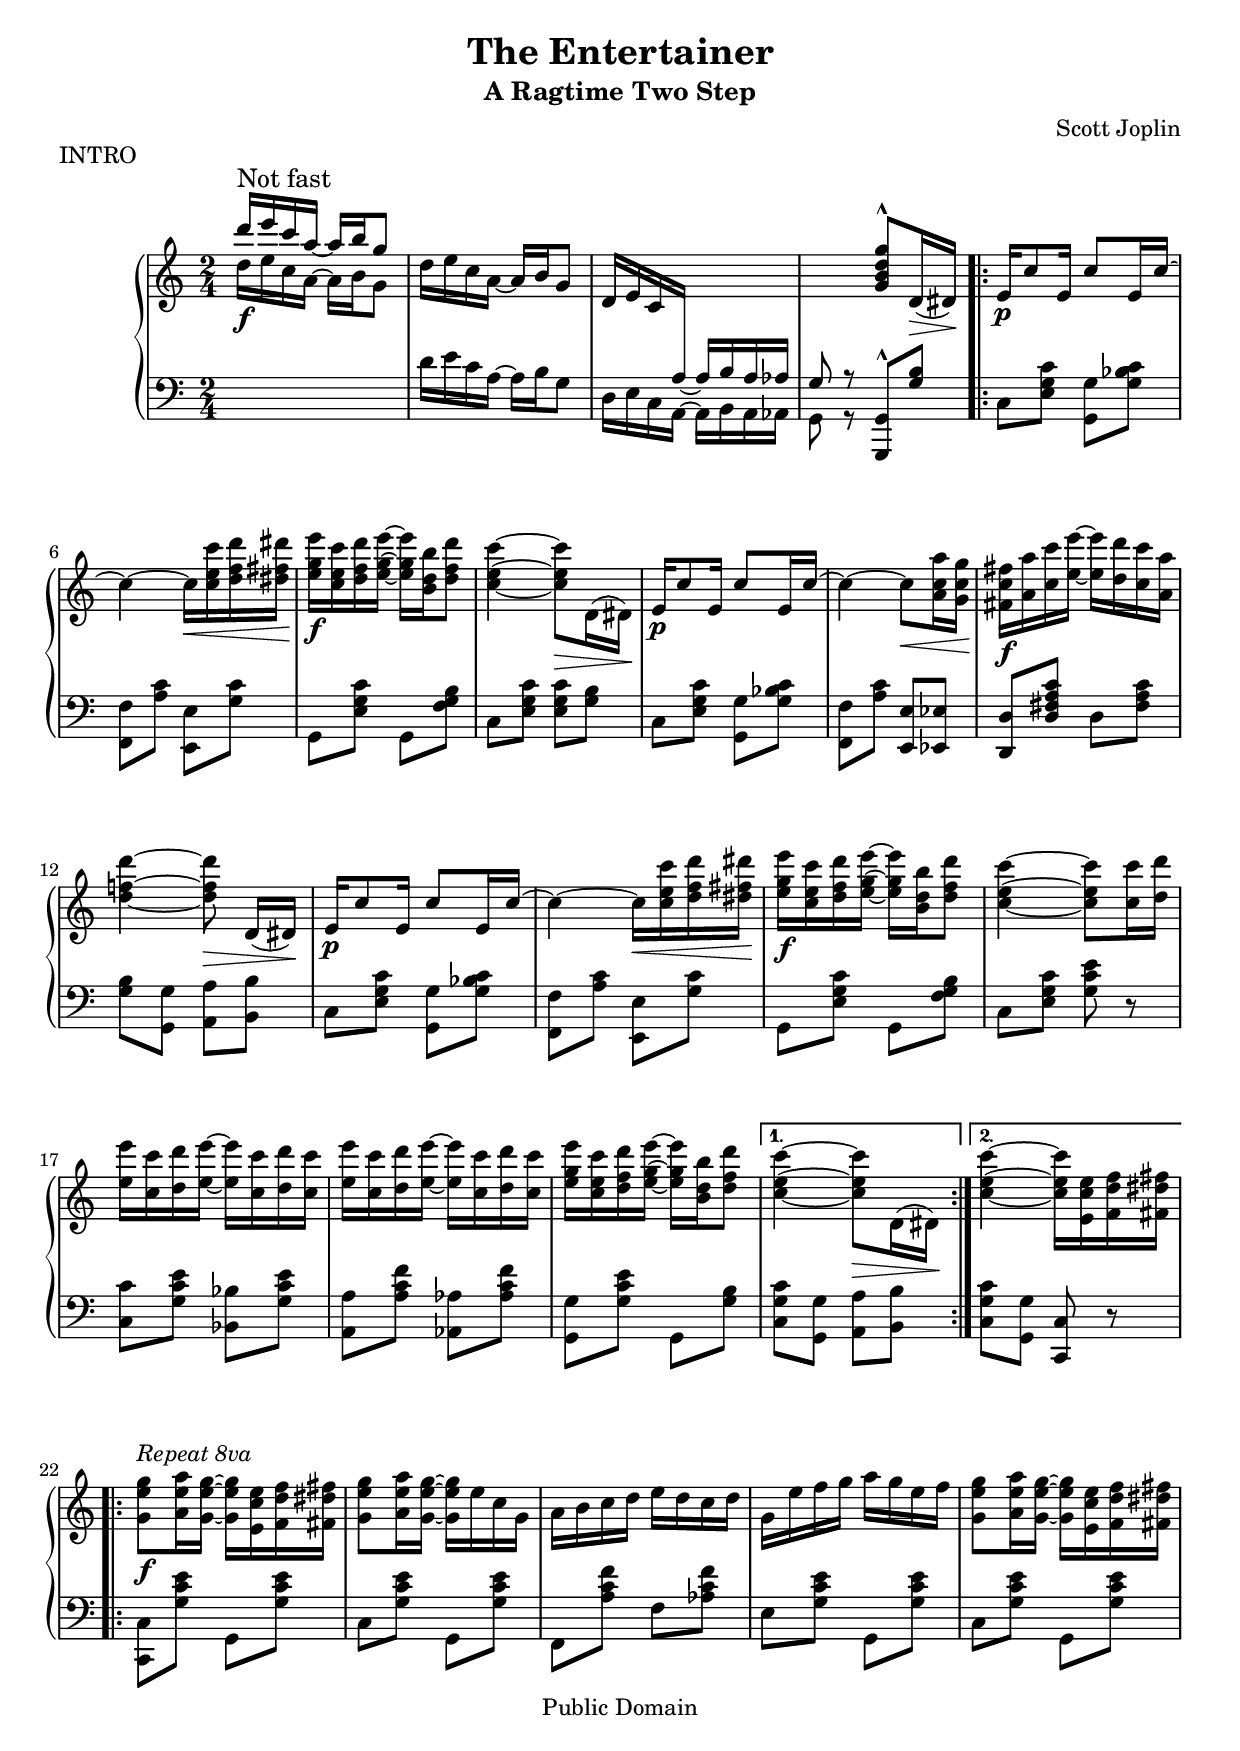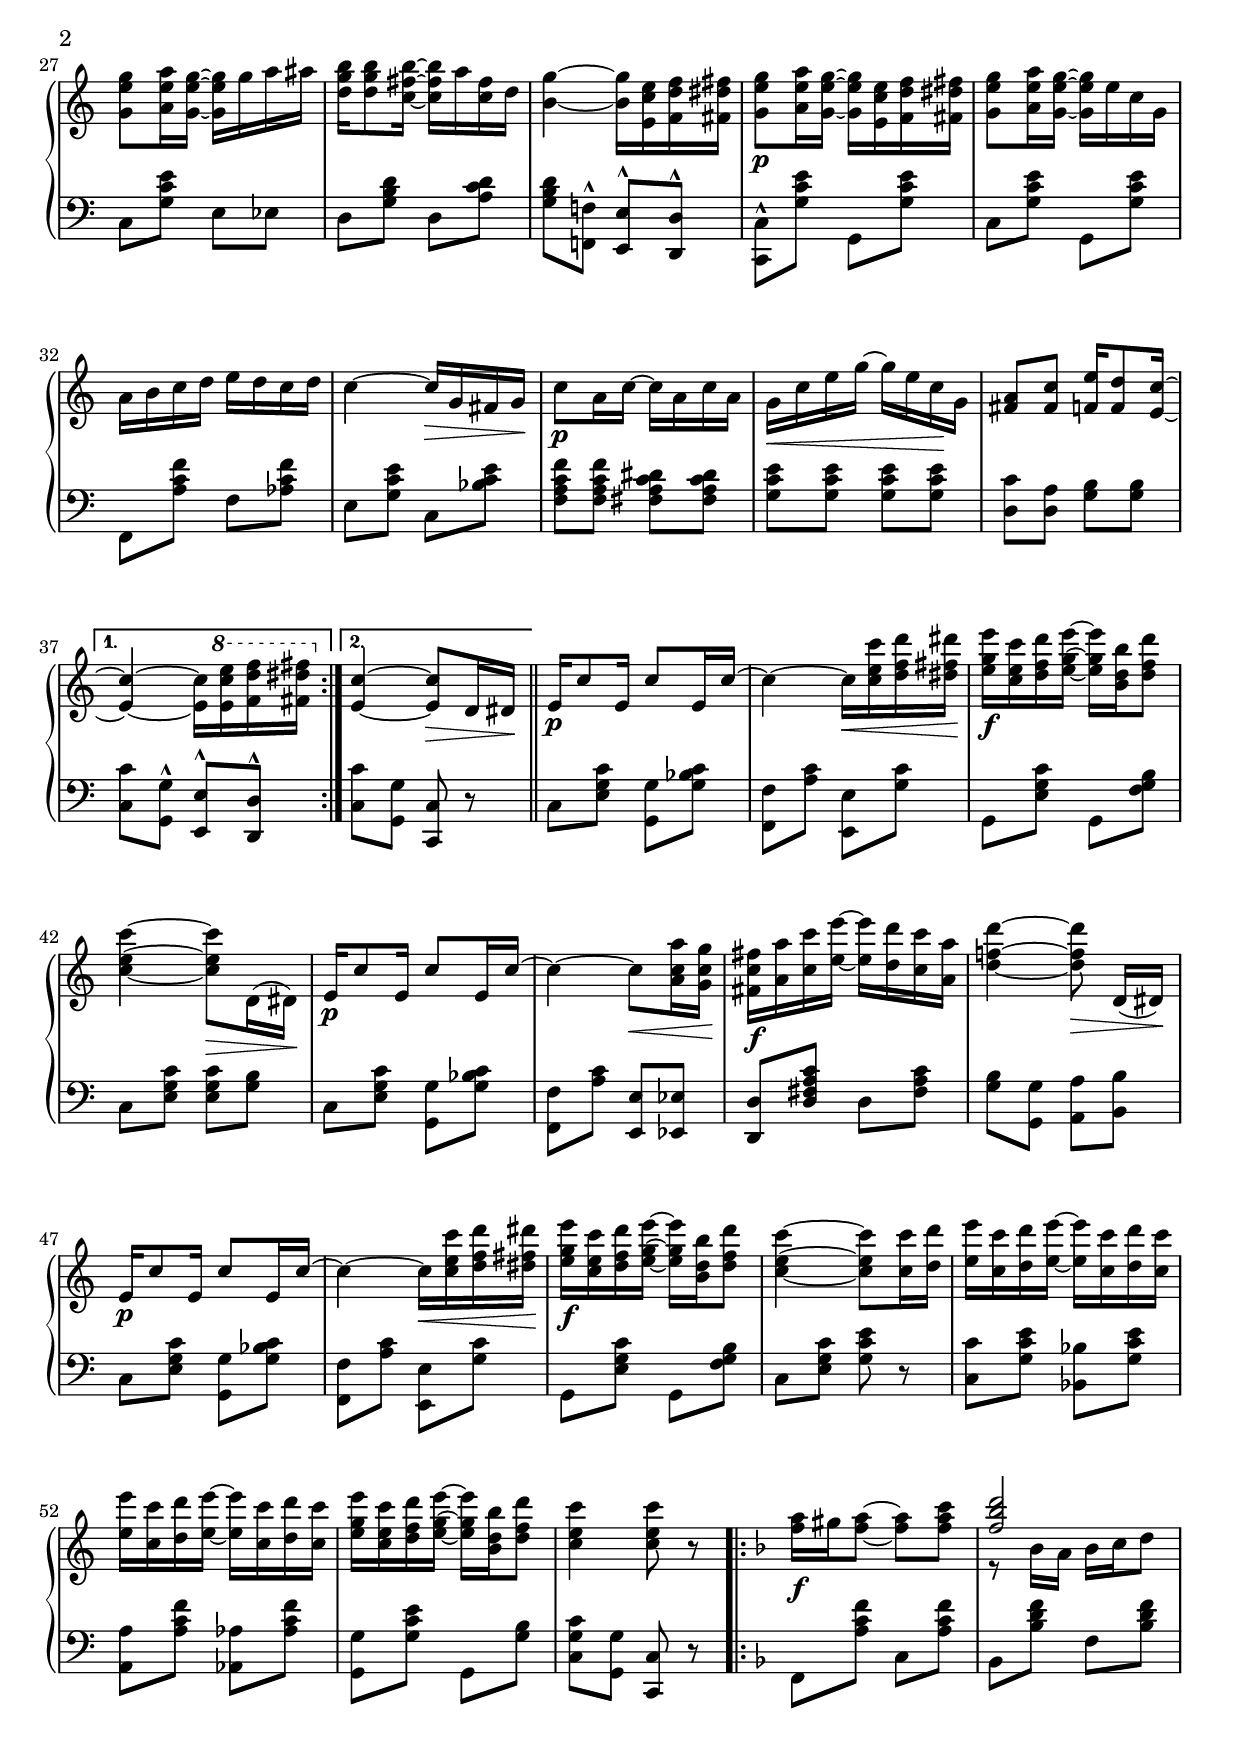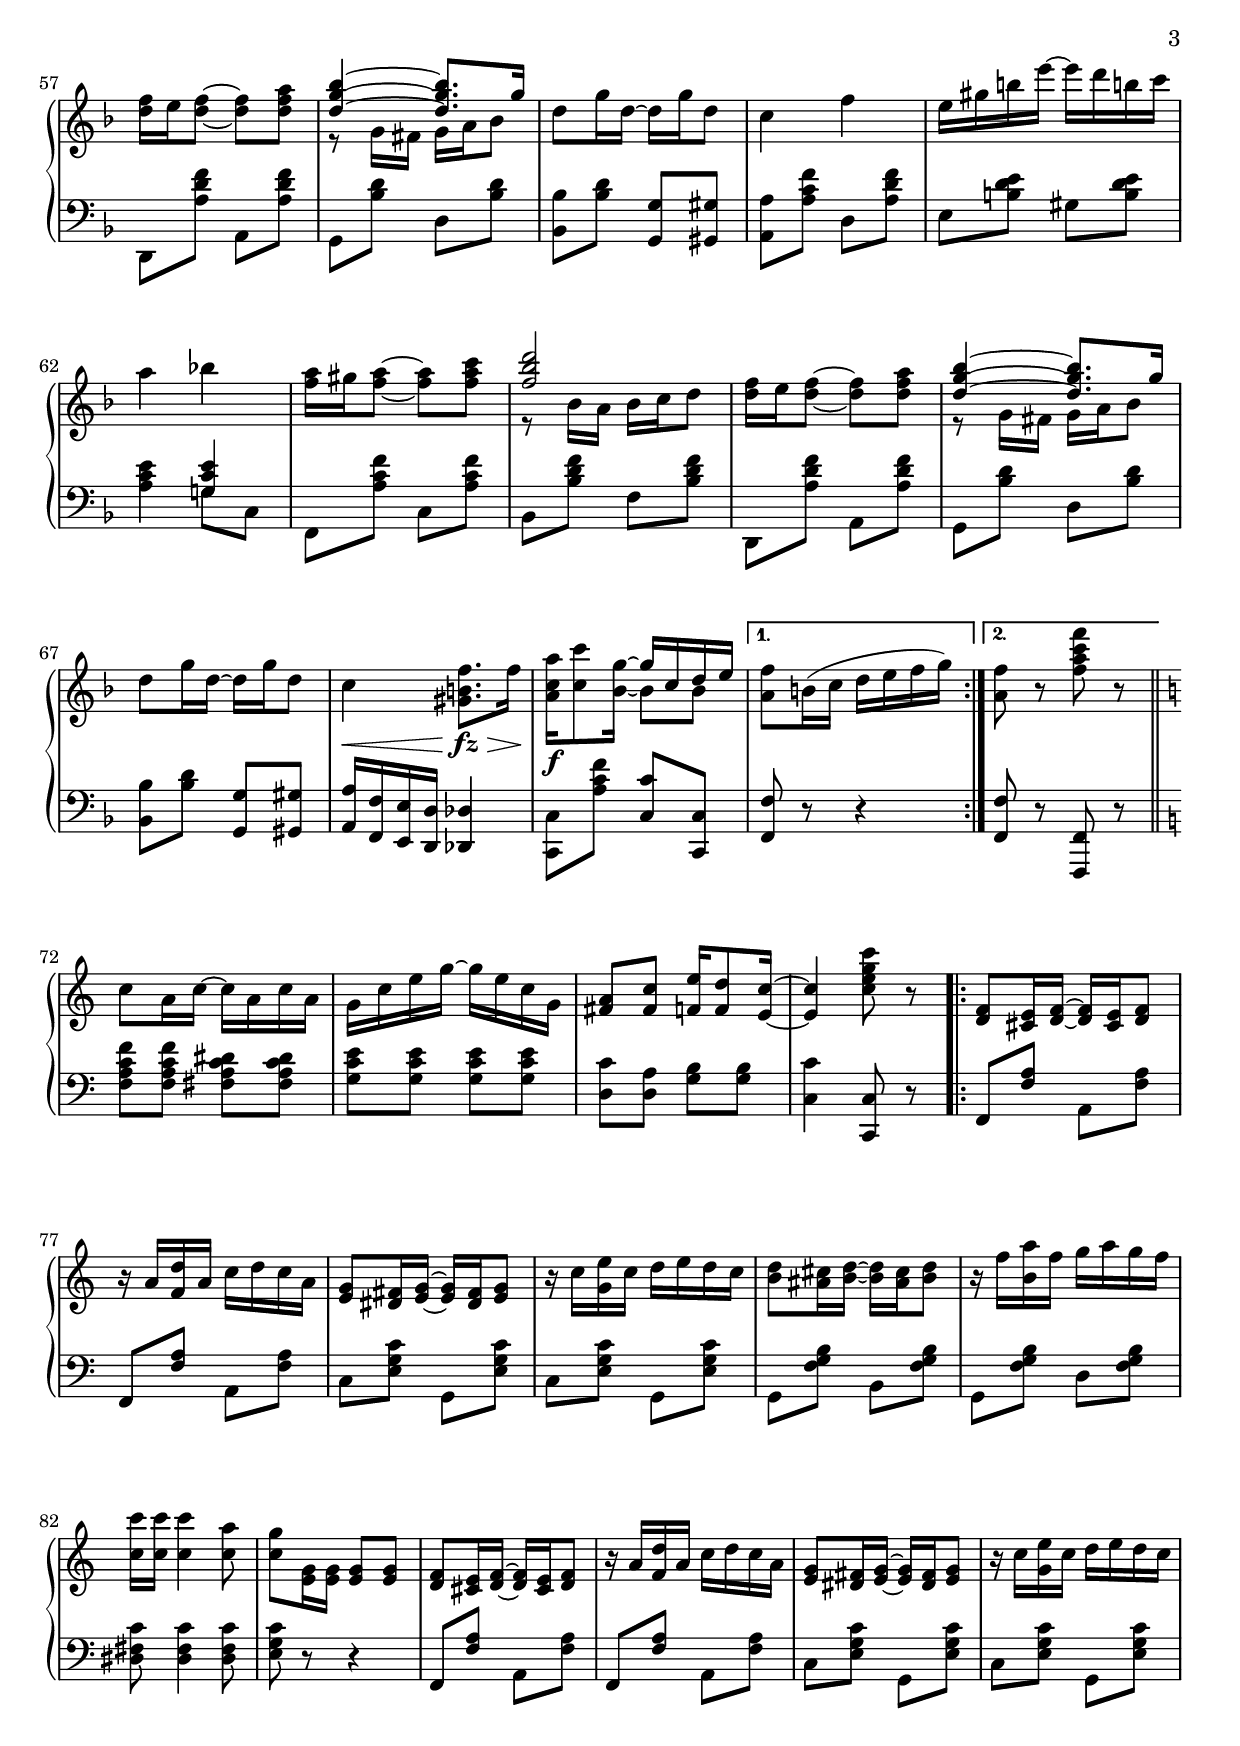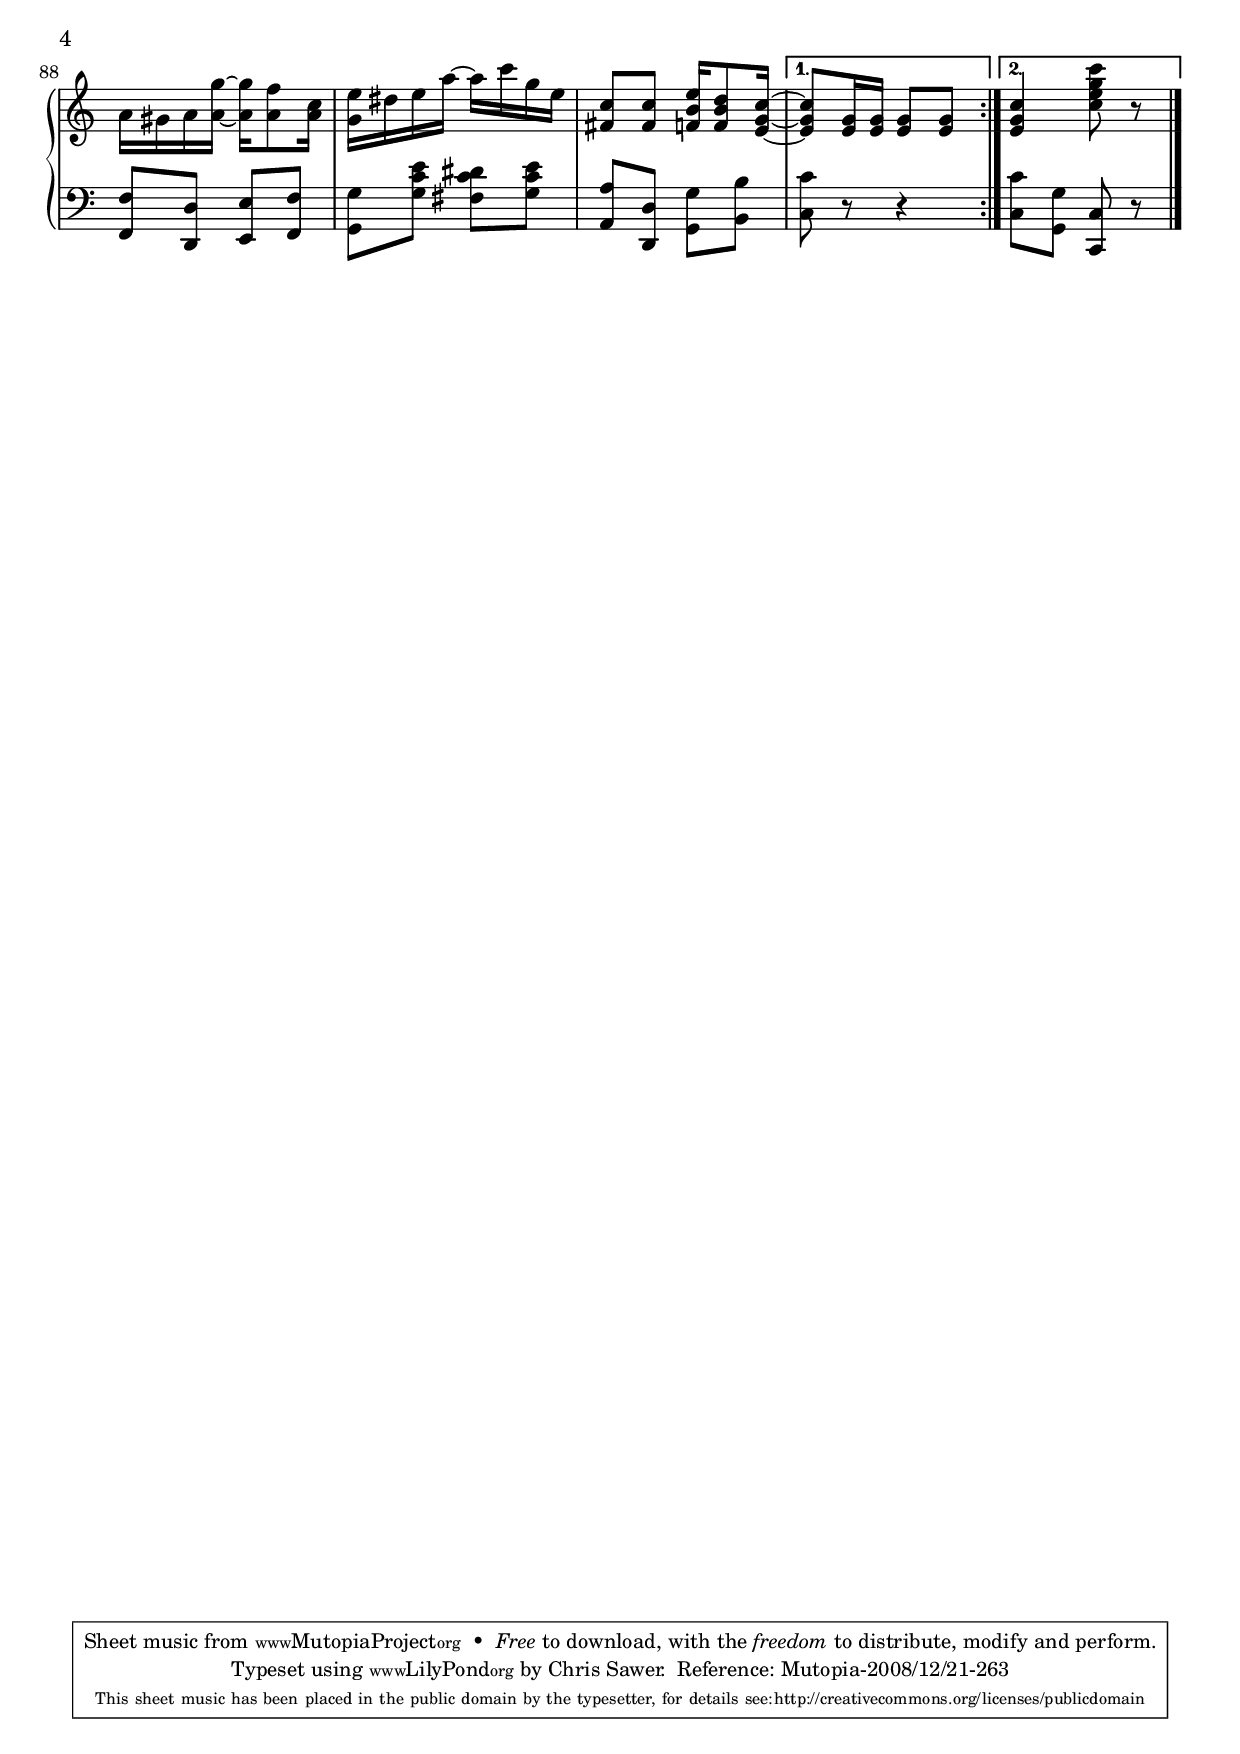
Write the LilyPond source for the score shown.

\version "2.19.32"

\header {
  title = "The Entertainer"
  subtitle = "A Ragtime Two Step"
  composer = "Scott Joplin"
  piece = "INTRO"

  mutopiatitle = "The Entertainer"
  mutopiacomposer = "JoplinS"
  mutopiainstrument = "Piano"
  date = "c. 1902"
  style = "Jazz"
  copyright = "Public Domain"
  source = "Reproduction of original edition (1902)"

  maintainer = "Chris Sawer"
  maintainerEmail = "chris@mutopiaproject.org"
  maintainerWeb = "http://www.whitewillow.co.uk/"

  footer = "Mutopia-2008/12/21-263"
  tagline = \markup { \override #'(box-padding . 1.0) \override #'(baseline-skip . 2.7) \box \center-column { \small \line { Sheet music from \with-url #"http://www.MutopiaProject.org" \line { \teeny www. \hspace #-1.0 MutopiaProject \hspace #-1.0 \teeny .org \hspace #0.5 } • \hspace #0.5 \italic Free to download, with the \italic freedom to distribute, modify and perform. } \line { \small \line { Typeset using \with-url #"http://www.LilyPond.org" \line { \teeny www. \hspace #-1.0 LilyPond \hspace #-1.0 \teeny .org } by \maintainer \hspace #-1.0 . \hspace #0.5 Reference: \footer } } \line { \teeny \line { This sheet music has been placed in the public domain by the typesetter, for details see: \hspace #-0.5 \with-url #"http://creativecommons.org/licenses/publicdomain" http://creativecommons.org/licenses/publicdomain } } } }
}

blanknotes = {
  \override NoteHead.transparent  = ##t
  \override Stem.transparent = ##t
}
unblanknotes = {
  \revert NoteHead.transparent
  \revert Stem.transparent
}

top =  \relative c' {
  \override TextScript.padding = #2

  \key c \major
  \time 2/4
  \clef treble

  \stemUp
  d''16^\markup {\large "Not fast"} e c a ~ a b g8 |				%1
  \stemNeutral
  d16 e c a ~ a b g8 |
  \stemUp
  d16 e c
  \change Staff = "down"
  a ~ a b a as |
  g8
  \once \override Rest.direction = #UP
  r
  \change Staff = "up"
  \stemNeutral
  <g'' d b g>^^ d,16-(-\> dis-)-\! |

  \repeat volta 2 {
    e16-\p c'8 e,16 c'8 e,16 c' ~ |						%5
    c4 ~ c16-\< <c' e, c> <d f, d> <dis fis, dis>-\! |
    <e g, e>-\f <c e, c> <d f, d> <e g, e> ~ <e g, e> <b d, b> <d f, d>8 |
    <c e, c>4 ~ <c e, c>8-\> d,,16-( dis-)-\! |
    e16-\p c'8 e,16 c'8 e,16 c' ~ |						%9
    c4 ~ c8-\< <a' c, a>16 <g c, g>-\! |
    <fis c fis,>16-\f <a a,> <c c,> <e e,> ~ <e e,> <d d,> <c c,> <a a,> |
    <d f,! d>4 ~ <d f, d>8-\> d,,16-(-[ dis-)-]-\! |
    e16-\p c'8 e,16 c'8 e,16 c' ~ |						%13
    c4 ~ c16-\< <c' e, c> <d f, d> <dis fis, dis>-\! |
    <e g, e>-\f <c e, c> <d f, d> <e g, e> ~ <e g, e> <b d, b> <d f, d>8 |
    <c e, c>4 ~ <c e, c>8 <c c,>16 <d d,> |
    <e e,> <c c,> <d d,> <e e,> ~ <e e,> <c c,> <d d,> <c c,> |			%17
    <e e,> <c c,> <d d,> <e e,> ~ <e e,> <c c,> <d d,> <c c,> |
    <e g, e> <c e, c> <d f, d> <e g, e> ~ <e g, e> <b d, b> <d f, d>8 |
  } \alternative {
    {
      <c e, c>4 ~ <c e, c>8-\> d,,16-( dis-)-\!
    }
    { <c'' e, c>4 ~ <c e, c>16 <e, c e,> <f d f,> <fis dis fis,> }		%21
  }

  \break

  \repeat volta 2 {
    <g e g,>8^\markup {\italic "Repeat 8va"}-\f <a e a,>16 <g e g,> ~ <g e g,> <e c e,> <f d f,> <fis dis fis,> |
    <g e g,>8 <a e a,>16 <g e g,> ~ <g e g,> e c g |
    a b c d e d c d |
    g, e' f g a g e f |								%25
    <g e g,>8 <a e a,>16 <g e g,> ~ <g e g,> <e c e,> <f d f,> <fis dis fis,> |
    <g e g,>8 <a e a,>16 <g e g,> ~ <g e g,> g a ais |
    <b g d> <b g d>8 <b fis c>16 ~ <b fis c> a <fis c> d |
    <g b,>4 ~ <g b,>16 <e c e,> <f d f,> <fis dis fis,> |				%29
    <g e g,>8-\p <a e a,>16 <g e g,> ~ <g e g,> <e c e,> <f d f,> <fis dis fis,> |
    <g e g,>8 <a e a,>16 <g e g,> ~ <g e g,> e c g |
    a b c d e d c d |
    c4 ~ c16-\> g fis g-\! |							%33
    c8-\p a16 c ~ c a c a |
    g-\< c e g ~ g e c-\! g |
    <a fis>8 <c fis,> <e f,>16 <d f,>8 <c e,>16 ~ |
  } \alternative {
    { <c e,>4 ~ <c e,>16 \ottava #1 <e' c e,> <f d f,> <fis dis fis,> \ottava #0 } %37
    { <c, e,>4 ~ <c e,>8-\> d,16 dis-\! }
  }

  \bar "||"

  e16-\p c'8 e,16 c'8 e,16 c' ~ |
  c4 ~ c16-\< <c' e, c> <d f, d> <dis fis, dis>-\! |
  <e g, e>-\f <c e, c> <d f, d> <e g, e> ~ <e g, e> <b d, b> <d f, d>8 |		%41
  <c e, c>4 ~ <c e, c>8-\> d,,16-( dis-)-\! |
  e16-\p c'8 e,16 c'8 e,16 c' ~ |
  c4 ~ c8-\< <a' c, a>16 <g c, g>-\! |
  <fis c fis,>16-\f <a a,> <c c,> <e e,> ~ <e e,> <d d,> <c c,> <a a,> |		%45
  <d f,! d>4 ~ <d f, d>8-\> d,,16-(-[ dis-)-]-\! |
  e16-\p c'8 e,16 c'8 e,16 c' ~ |
  c4 ~ c16-\< <c' e, c> <d f, d> <dis fis, dis>-\! |
  <e g, e>-\f <c e, c> <d f, d> <e g, e> ~ <e g, e> <b d, b> <d f, d>8 |		%49
  <c e, c>4 ~ <c e, c>8 <c c,>16 <d d,> |
  <e e,> <c c,> <d d,> <e e,> ~ <e e,> <c c,> <d d,> <c c,> |
  <e e,> <c c,> <d d,> <e e,> ~ <e e,> <c c,> <d d,> <c c,> |
  <e g, e> <c e, c> <d f, d> <e g, e> ~ <e g, e> <b d, b> <d f, d>8 |		%53
  <c e, c>4 <c e, c>8 r |

  \key f \major

  \repeat volta 2 {
    <a f>16-\f gis <a f>8 ~ <a f> <c a f> |
    << { <d bes f>2 } \\ { r8 bes,16 a bes c d8 } >> |
    <f d>16 e <f d>8 ~ <f d> <a f d> |						%57
    << { <bes g d>4 ~ <bes g d>8. g16 } \\ { r8 g,16 fis g a bes8 } >> |
    d8 g16 d ~ d g d8 |
    c4 f |
    e16 gis b e ~ e d b! c |							%61
    a4 bes! |
    <a f>16 gis <a f>8 ~ <a f> <c a f> |
    << { <d bes f>2 } \\ { r8 bes,16 a bes c d8 } >> |
    <f d>16 e <f d>8 ~ <f d> <a f d> |						%65
    << { <bes g d>4 ~ <bes g d>8. g16 } \\ { r8 g,16 fis g a bes8 } >> |
    d8 g16 d ~ d g d8 |
    c4-\< <f b, gis>8.-\fz-\!-\> f16-\! |
    <<
      { \stemDown <a c, a>16-\f <c c,>8 <g bes,>16 ~ \stemUp g c, d e }
      \\ { s8. \blanknotes bes4*1/4 ~ \unblanknotes bes8 bes }
    >> |			%69 - slight kludge
  } \alternative {
    { <f' a,>8 b,16-( c d e f g-) }
    { <f a,>8 r <f' c a f> r }
  }

  \key c \major
  \bar "||"

  \break

  c,8 a16 c ~ c a c a |
  g c e g ~ g e c g |								%73
  <a fis>8 <c fis,> <e f,>16 <d f,>8 <c e,>16 ~ |
  <c e,>4 <c' g e c>8 r |

  \repeat volta 2 {
    <f,, d> <e cis>16 <f d> ~ <f d> <e cis> <f d>8 |
    r16 a <d f,> a c d c a |							%77
    <g e>8 <fis dis>16 <g e> ~ <g e> <fis dis> <g e>8 |
    r16 c <e g,> c d e d c |
    <d b>8 <cis ais>16 <d b> ~ <d b> <cis ais> <d b>8 |
    r16 f <a b,> f g a g f |							%81
    <c' c,> <c c,> <c c,>4 <a c,>8 |
    <g c,> <g, e>16 <g e> <g e>8 <g e> |
    <f d> <e cis>16 <f d> ~ <f d> <e cis> <f d>8 |
    r16 a <d f,> a c d c a |							%85
    <g e>8 <fis dis>16 <g e> ~ <g e> <fis dis> <g e>8 |
    r16 c <e g,> c d e d c |
    a gis a <g' a,> ~ <g a,> <f a,>8 <c a>16 |
    <e g,> dis e a ~ a c g e |							%89
    <c fis,>8 <c fis,> <e b f>16 <d b f>8 <c g e>16 ~ |
  } \alternative {
    { <c g e>8 <g e>16 <g e> <g e>8 <g e> }
    { <c g e>4 <c' g e c>8 r }
  }
  \bar "|."
}

bottom =  \relative c {
  \key c \major
  \time 2/4
  \clef bass
  \change Staff = "up"
  \stemDown
  d''16 \f e c a ~ a b g8 |			%1
  \stemNeutral
  \change Staff = "down"
  d16 e c a ~ a b g8 |
  \stemDown
  d16 e c a ~ a b a as |
  g8
  \once \override Rest.direction = #DOWN
  r
  \stemUp <g g,>^^ <b' g>

  \stemNeutral
  \repeat volta 2 {
    c, <c' g e> <g g,> <c bes g> |		%5
    <f, f,> <c' a> <e, e,> <c' g> |
    g, <c' g e> g, <b' g f> |
    c, <c' g e> <c g e> <b g> |
    c, <c' g e> <g g,> <c bes g> |		%9
    <f, f,> <c' a> <e, e,> <es es,> |
    <d d,> <c' a fis d> d, <c' a fis> |
    <b g> <g g,> <a a,> <b b,> |
    c, <c' g e> <g g,> <c bes g> |		%13
    <f, f,> <c' a> <e, e,> <c' g> |
    g, <c' g e> g, <b' g f> |
    c, <c' g e> <e c g> r |
    <c c,> <e c g> <bes bes,> <e c g> |		%17
    <a, a,> <f' c a> <as, as,> <f' c as> |
    <g, g,> <e' c g> g,, <b' g> |
  } \alternative {
    { <c g c,> <g g,> <a a,> <b b,> }
    { <c g c,> <g g,> <c, c,> r }			%21
  }

  \repeat volta 2 {
    <c c,> <e' c g> g,, <e'' c g> |
    c, <e' c g> g,, <e'' c g> |
    f,, <f'' c a> f, <f' c as> |
    e, <e' c g> g,, <e'' c g> |			%25
    c, <e' c g> g,, <e'' c g> |
    c, <e' c g> e, es |
    d <d' b g> d, <d' c a> |
    <d b g> <f,! f,!>^^ <e e,>^^ <d d,>^^ |	%29
    <c c,>^^ <e' c g> g,, <e'' c g> |
    c, <e' c g> g,, <e'' c g> |
    f,, <f'' c a> f, <f' c as> |
    e, <e' c g> c, <e' c bes> |			%33
    <f c a f> <f c a f> <dis c a fis> <dis c a fis> |
    <e c g> <e c g> <e c g> <e c g> |
    <c d,> <a d,> <b g> <b g> |
  } \alternative {
    { <c c,> <g g,>^^ <e e,>^^ <d d,>^^ }		%37
    { <c' c,> <g g,> <c, c,> r }
  }

  \bar "||"

  c <c' g e> <g g,> <c bes g> |
  <f, f,> <c' a> <e, e,> <c' g> |
  g, <c' g e> g, <b' g f> |			%41
  c, <c' g e> <c g e> <b g> |
  c, <c' g e> <g g,> <c bes g> |
  <f, f,> <c' a> <e, e,> <es es,> |
  <d d,> <c' a fis d> d, <c' a fis> |		%45
  <b g> <g g,> <a a,> <b b,> |
  c, <c' g e> <g g,> <c bes g> |
  <f, f,> <c' a> <e, e,> <c' g> |
  g, <c' g e> g, <b' g f> |			%49
  c, <c' g e> <e c g> r |
  <c c,> <e c g> <bes bes,> <e c g> |
  <a, a,> <f' c a> <as, as,> <f' c as> |
  <g, g,> <e' c g> g,, <b' g> |			%53
  <c g c,> <g g,> <c, c,> r |

  \key f \major

  \repeat volta 2 {
    f, <f'' c a> c, <f' c a> |
    bes,, <f'' d bes> f, <f' d bes> |
    d,, <f'' d a> a,, <f'' d a> |			%57
    g,, <d'' bes> d, <d' bes> |
    <bes bes,> <d bes> <g, g,> <gis gis,> |
    <a a,> <f' c a> d, <f' d a> |
    e, <e' d b> gis, <e' d b> |			%61
    <e c a>4 << { <e c g!> } \\ { g,8 c, } >> |
    f,8 <f'' c a> c, <f' c a> |
    bes,, <f'' d bes> f, <f' d bes> |
    d,, <f'' d a> a,, <f'' d a> |			%65
    g,, <d'' bes> d, <d' bes> |
    <bes bes,> <d bes> <g, g,> <gis gis,> |
    <a a,>16 <f f,> <e e,> <d d,> <des des,>4 |
    <c c,>8 <f' c a> <c c,> <c, c,> |		%69
  } \alternative {
    { <f f,> r r4 }
    { <f f,>8 r <f, f,> r }
  }

  \key c \major
  \bar "||"

  <f'' c a f> <f c a f> <dis c a fis> <dis c a fis> |
  <e c g> <e c g> <e c g> <e c g> |		%73
  <c d,> <a d,> <b g> <b g> |
  <c c,>4 <c, c,>8 r |

  \repeat volta 2 {
    f, <a' f> a, <a' f> |
    f, <a' f> a, <a' f> |				%77
    c, <c' g e> g, <c' g e> |
    c, <c' g e> g, <c' g e> |
    g, <b' g f> b, <b' g f> |
    g, <b' g f> d, <b' g f> |			%81
    <c fis, dis> <c fis, dis>4 <c fis, dis>8 |
    <c g e> r r4 |
    f,,8 <a' f> a, <a' f> |
    f, <a' f> a, <a' f> |				%85
    c, <c' g e> g, <c' g e> |
    c, <c' g e> g, <c' g e> |
    <f, f,> <d d,> <e e,> <f f,> |
    <g g,> <e' c g> <dis c fis,> <e c g> |	%89
    <a, a,> <d, d,> <g g,> <b b,> |
  } \alternative {
    { <c c,> r r4 }
    { <c c,>8 <g g,> <c, c,> r }
  }
  \bar "|."
}

\score {
  \new PianoStaff <<
    \new Staff = "up" \top
    \new Staff = "down" \bottom
  >>

  \layout {}
}

\score {
  \context PianoStaff <<
    \context Staff = "up"
    \unfoldRepeats \top
    \context Staff = "down"
    \unfoldRepeats \bottom
  >>

  \midi {
    tempoWholesPerMinute = #(ly:make-moment 72/4)
    \context {
      \Voice
      \remove Dynamic_performer
    }
  }
}
